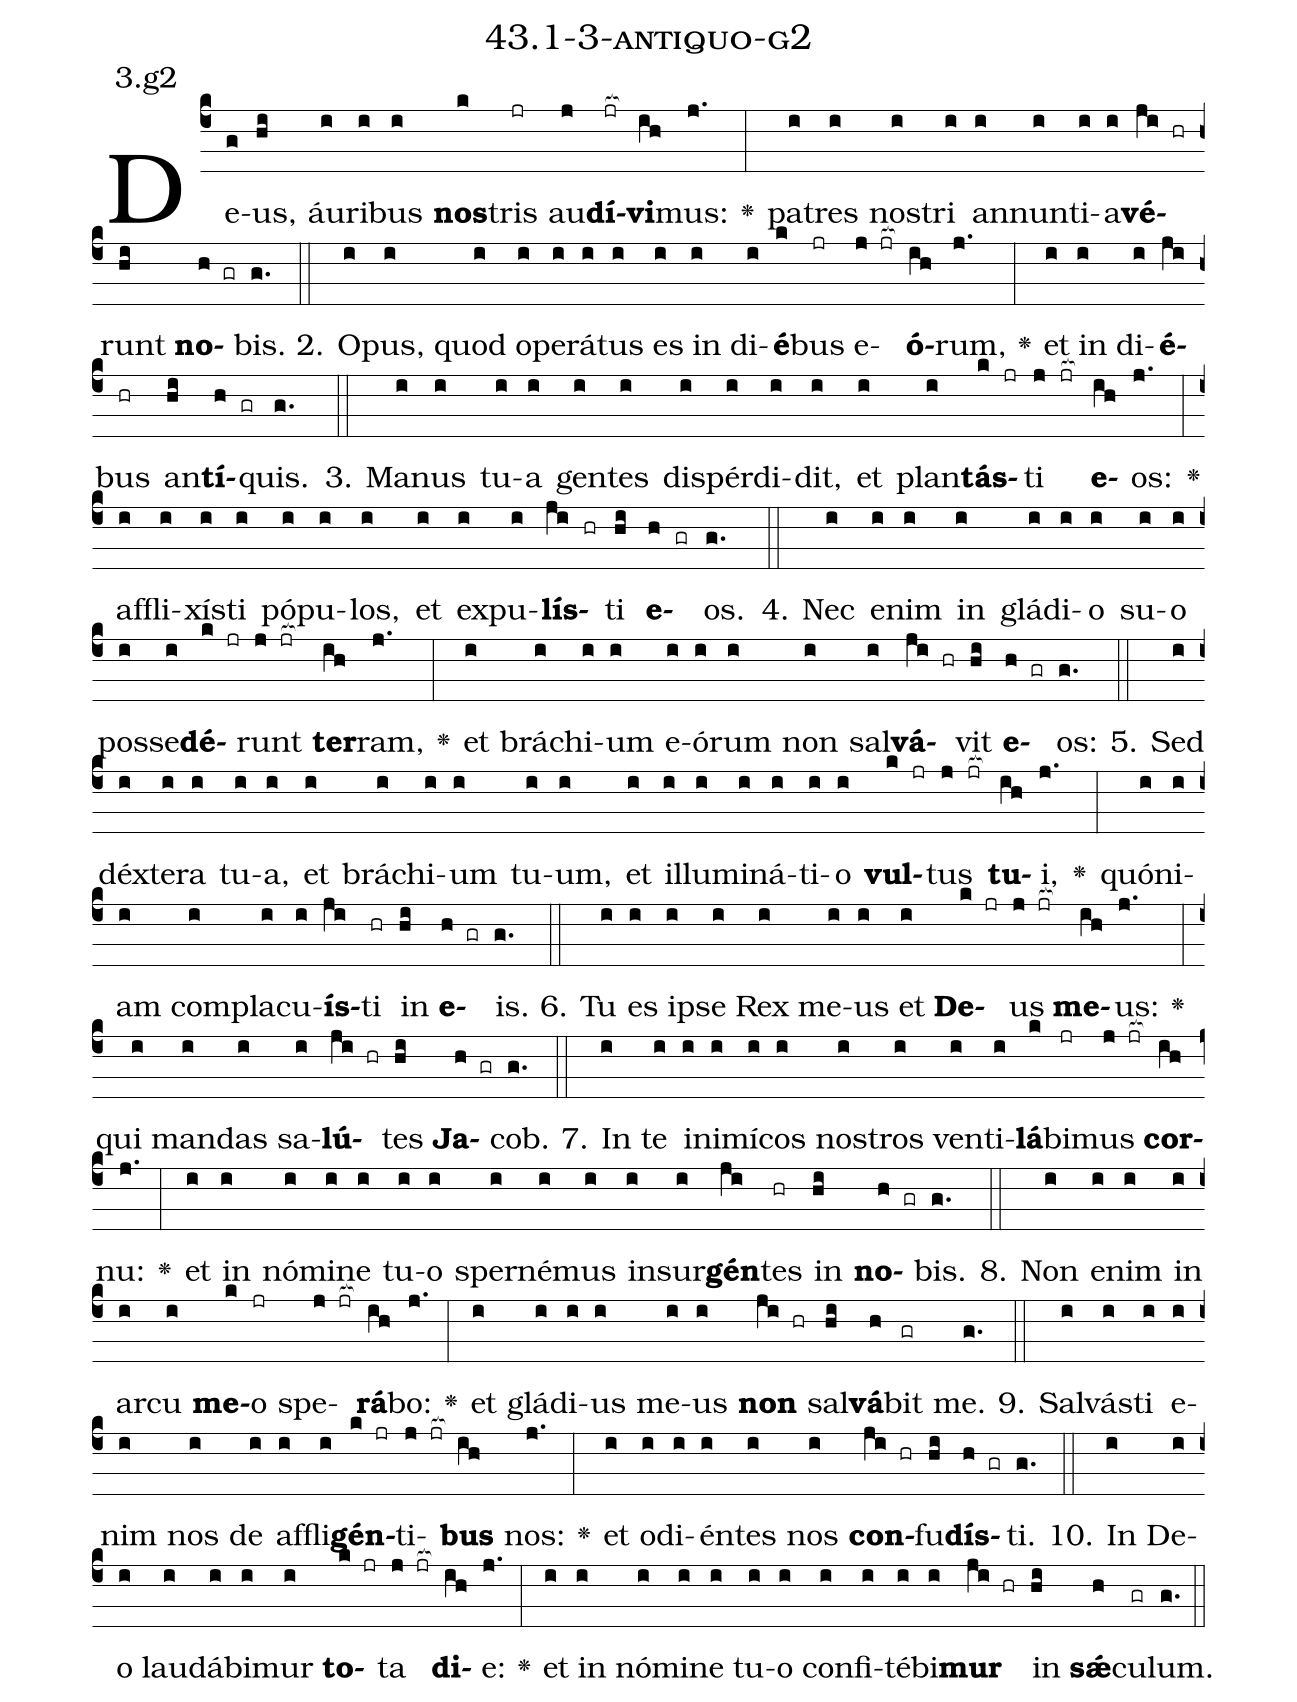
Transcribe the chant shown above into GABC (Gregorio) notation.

name: 43.1-3-antiquo-g2;
annotation: 3.g2;
%%
(c4)De(g)us,(hi) áu(i)ri(i)bus(i) <b>nos</b>(k)tris(jr) au(j)<b>dí</b>(jr[ocb:1{])<b>vi</b>(ih[ocb:0}])mus:(j.) <v>\greheightstar</v>(:) pa(i)tres(i) nos(i)tri(i) an(i)nun(i)ti(i)a(i)<b>vé</b>(ji hr)runt(hi) <b>no</b>(h gr)bis.(g.) (::)
2. O(i)pus,(i) quod(i) o(i)pe(i)rá(i)tus(i) es(i) in(i) di(i)<b>é</b>(k)bus(jr) e(j jr[ocb:1{])<b>ó</b>(ih[ocb:0}])rum,(j.) <v>\greheightstar</v>(:) et(i) in(i) di(i)<b>é</b>(ji)bus(hr) an(hi)<b>tí</b>(h gr)quis.(g.) (::)
3. Ma(i)nus(i) tu(i)a(i) gen(i)tes(i) dis(i)pér(i)di(i)dit,(i) et(i) plan(i)<b>tás</b>(k jr)ti(j jr[ocb:1{]) <b>e</b>(ih[ocb:0}])os:(j.) <v>\greheightstar</v>(:) af(i)fli(i)xís(i)ti(i) pó(i)pu(i)los,(i) et(i) ex(i)pu(i)<b>lís</b>(ji hr)ti(hi) <b>e</b>(h gr)os.(g.) (::)
4. Nec(i) e(i)nim(i) in(i) glá(i)di(i)o(i) su(i)o(i) pos(i)se(i)<b>dé</b>(k jr)runt(j jr[ocb:1{]) <b>ter</b>(ih[ocb:0}])ram,(j.) <v>\greheightstar</v>(:) et(i) brá(i)chi(i)um(i) e(i)ó(i)rum(i) non(i) sal(i)<b>vá</b>(ji hr)vit(hi) <b>e</b>(h gr)os:(g.) (::)
5. Sed(i) déx(i)te(i)ra(i) tu(i)a,(i) et(i) brá(i)chi(i)um(i) tu(i)um,(i) et(i) il(i)lu(i)mi(i)ná(i)ti(i)o(i) <b>vul</b>(k jr)tus(j jr[ocb:1{]) <b>tu</b>(ih[ocb:0}])i,(j.) <v>\greheightstar</v>(:) quón(i)i(i)am(i) com(i)pla(i)cu(i)<b>ís</b>(ji)ti(hr) in(hi) <b>e</b>(h gr)is.(g.) (::)
6. Tu(i) es(i) ip(i)se(i) Rex(i) me(i)us(i) et(i) <b>De</b>(k jr)us(j jr[ocb:1{]) <b>me</b>(ih[ocb:0}])us:(j.) <v>\greheightstar</v>(:) qui(i) man(i)das(i) sa(i)<b>lú</b>(ji hr)tes(hi) <b>Ja</b>(h gr)cob.(g.) (::)
7. In(i) te(i) in(i)i(i)mí(i)cos(i) nos(i)tros(i) ven(i)ti(i)<b>lá</b>(k)bi(jr)mus(j jr[ocb:1{]) <b>cor</b>(ih[ocb:0}])nu:(j.) <v>\greheightstar</v>(:) et(i) in(i) nó(i)mi(i)ne(i) tu(i)o(i) sper(i)né(i)mus(i) in(i)sur(i)<b>gén</b>(ji)tes(hr) in(hi) <b>no</b>(h gr)bis.(g.) (::)
8. Non(i) e(i)nim(i) in(i) ar(i)cu(i) <b>me</b>(k)o(jr) spe(j jr[ocb:1{])<b>rá</b>(ih[ocb:0}])bo:(j.) <v>\greheightstar</v>(:) et(i) glá(i)di(i)us(i) me(i)us(i) <b>non</b>(ji hr) sal(hi)<b>vá</b>(h)bit(gr) me.(g.) (::)
9. Sal(i)vás(i)ti(i) e(i)nim(i) nos(i) de(i) af(i)fli(i)<b>gén</b>(k jr)ti(j jr[ocb:1{])<b>bus</b>(ih[ocb:0}]) nos:(j.) <v>\greheightstar</v>(:) et(i) o(i)di(i)én(i)tes(i) nos(i) <b>con</b>(ji hr)fu(hi)<b>dís</b>(h gr)ti.(g.) (::)
10. In(i) De(i)o(i) lau(i)dá(i)bi(i)mur(i) <b>to</b>(k jr)ta(j jr[ocb:1{]) <b>di</b>(ih[ocb:0}])e:(j.) <v>\greheightstar</v>(:) et(i) in(i) nó(i)mi(i)ne(i) tu(i)o(i) con(i)fi(i)té(i)bi(i)<b>mur</b>(ji hr) in(hi) <b>sǽ</b>(h)cu(gr)lum.(g.) (::)
